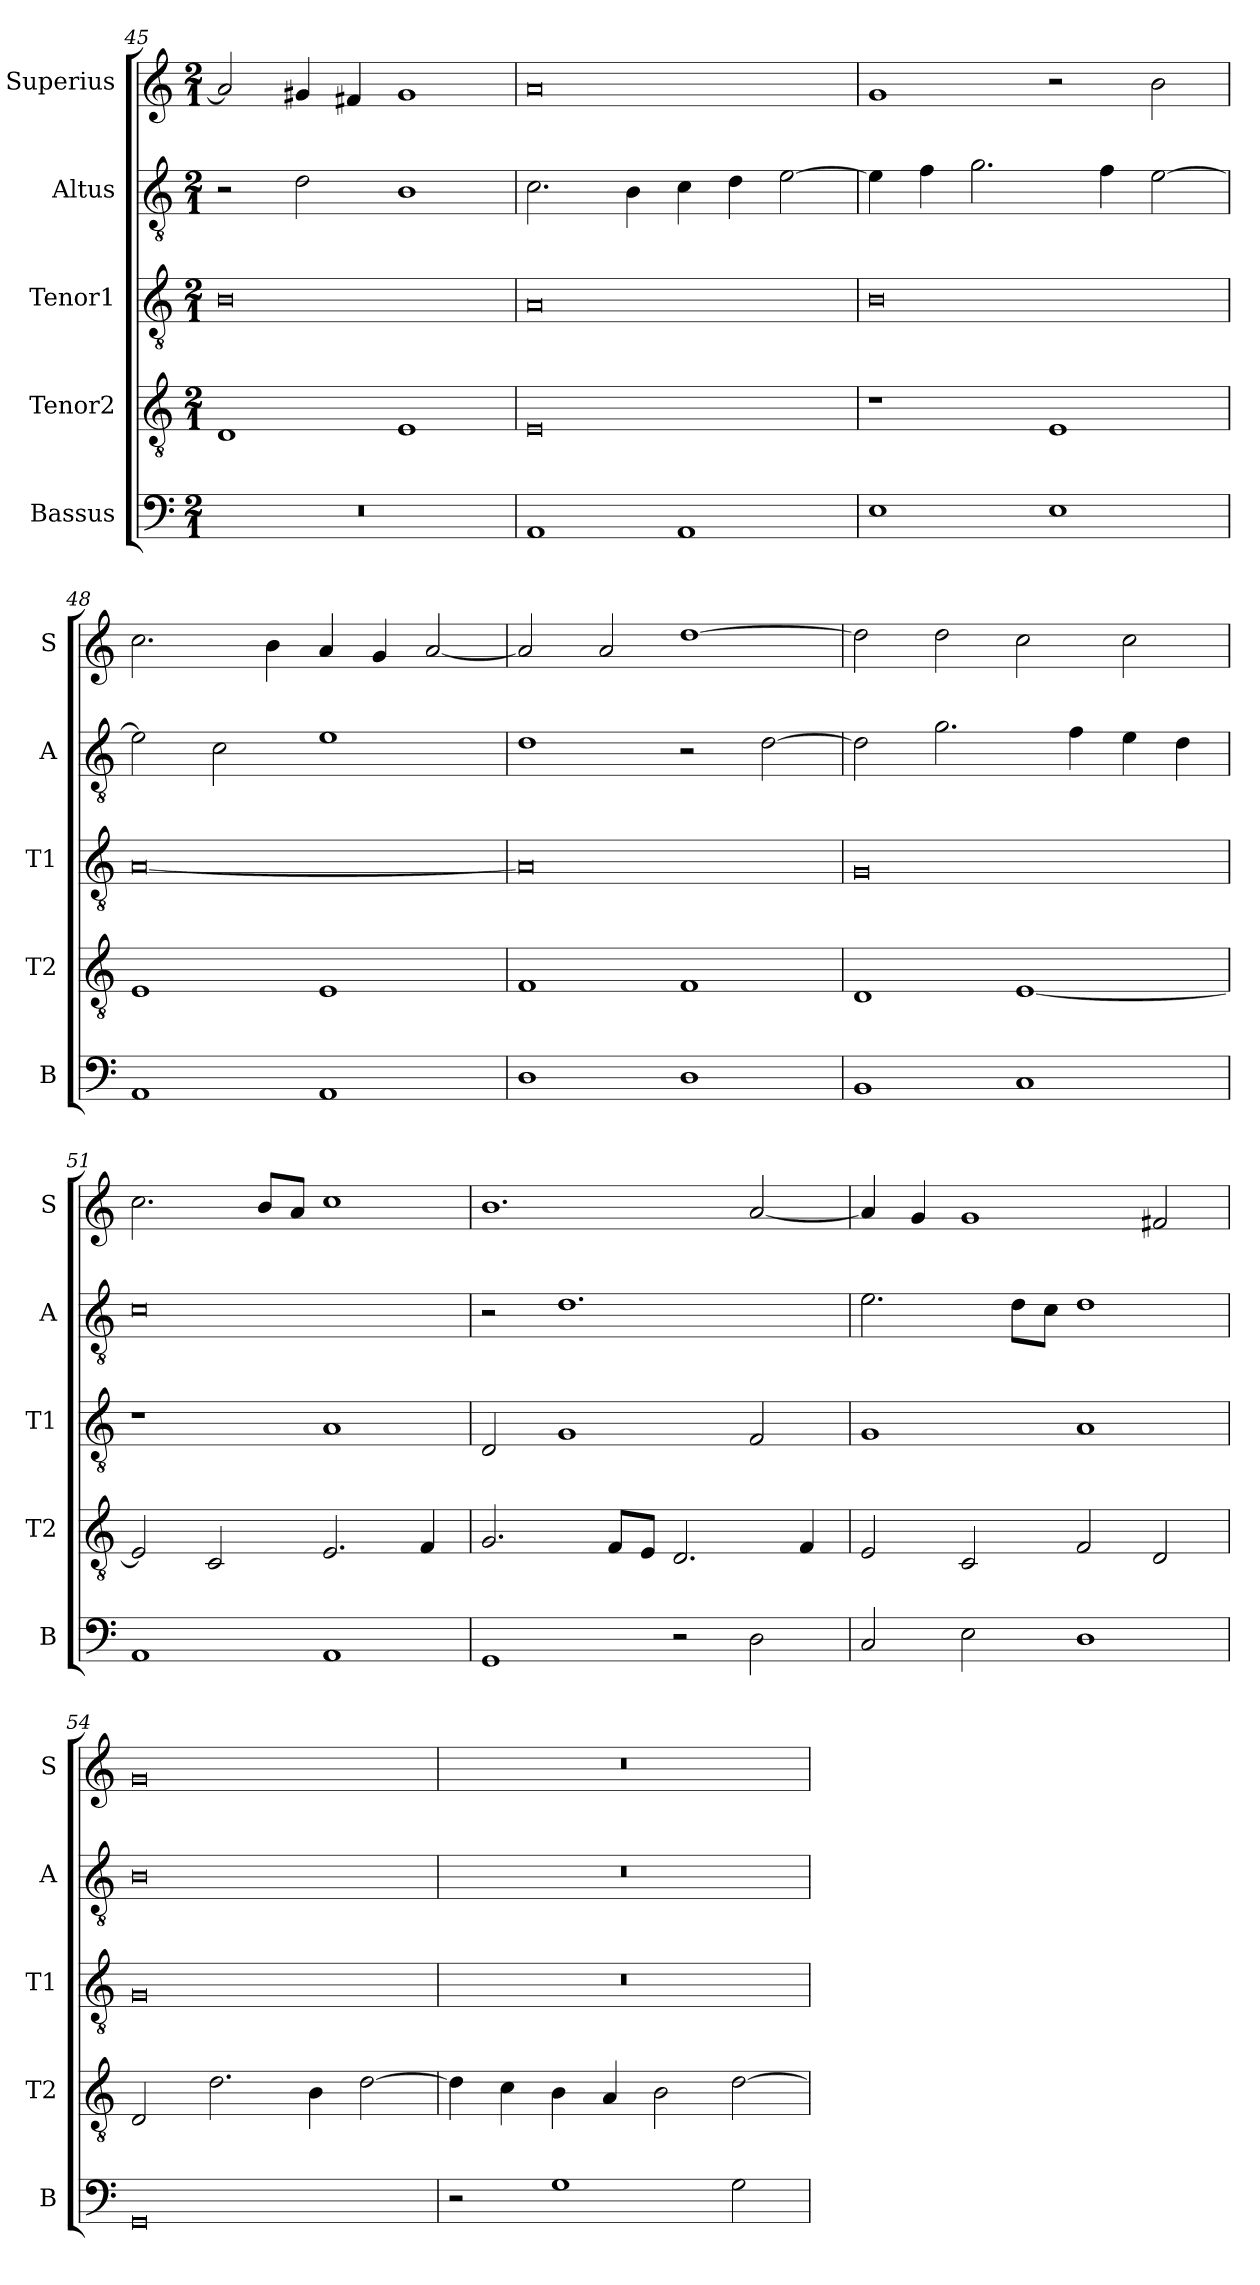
**kern	**kern	**kern	**kern	**kern
*part5	*part4	*part3	*part2	*part1
*staff5	*staff4	*staff3	*staff2	*staff1
*I"Bassus	*I"Tenor2	*I"Tenor1	*I"Altus	*I"Superius
*I'B	*I'T2	*I'T1	*I'A	*I'S
*clefF4	*clefGv2	*clefGv2	*clefGv2	*clefG2
*k[]	*k[]	*k[]	*k[]	*k[]
*M2/1	*M2/1	*M2/1	*M2/1	*M2/1
=45	=45	=45	=45	=45
0r	1D	0B	2r	2a/]
.	.	.	2d\	4g#X/
.	.	.	.	4f#X/
.	1E	.	1B	1g#
=46	=46	=46	=46	=46
1AA	0E	0A	2.c\	0a
.	.	.	4B\	.
1AA	.	.	4c\	.
.	.	.	4d\	.
.	.	.	[2e\	.
=47	=47	=47	=47	=47
1E	1r	0B	4e\]	1g
.	.	.	4f\	.
.	.	.	2.g\	.
1E	1E	.	.	2r
.	.	.	4f\	.
.	.	.	[2e\	2b\
=48	=48	=48	=48	=48
1AA	1E	[0A	2e\]	2.cc\
.	.	.	2c\	.
.	.	.	.	4b\
1AA	1E	.	1e	4a/
.	.	.	.	4g/
.	.	.	.	[2a/
=49	=49	=49	=49	=49
1D	1F	0A]	1d	2a/]
.	.	.	.	2a/
1D	1F	.	2r	[1dd
.	.	.	[2d\	.
=50	=50	=50	=50	=50
1BB	1D	0G	2d\]	2dd\]
.	.	.	2.g\	2dd\
1C	[1E	.	.	2cc\
.	.	.	4f\	.
.	.	.	4e\	2cc\
.	.	.	4d\	.
=51	=51	=51	=51	=51
1AA	2E/]	1r	0c	2.cc\
.	2C/	.	.	.
.	.	.	.	8b/L
.	.	.	.	8a/J
1AA	2.E/	1A	.	1cc
.	4F/	.	.	.
=52	=52	=52	=52	=52
1GG	2.G/	2D/	2r	1.b
.	.	1G	1.d	.
.	8F/L	.	.	.
.	8E/J	.	.	.
2r	2.D/	.	.	.
2D\	.	2F/	.	[2a/
.	4F/	.	.	.
=53	=53	=53	=53	=53
2C/	2E/	1G	2.e\	4a/]
.	.	.	.	4g/
2E\	2C/	.	.	1g
.	.	.	8d\L	.
.	.	.	8c\J	.
1D	2F/	1A	1d	.
.	2D/	.	.	2f#X/
=54	=54	=54	=54	=54
0GG	2D/	0G	0B	0g
.	2.d\	.	.	.
.	4B\	.	.	.
.	[2d\	.	.	.
=55	=55	=55	=55	=55
2r	4d\]	0r	0r	0r
.	4c\	.	.	.
1G	4B\	.	.	.
.	4A/	.	.	.
.	2B\	.	.	.
2G\	[2d\	.	.	.
=	=	=	=	=
*-	*-	*-	*-	*-
